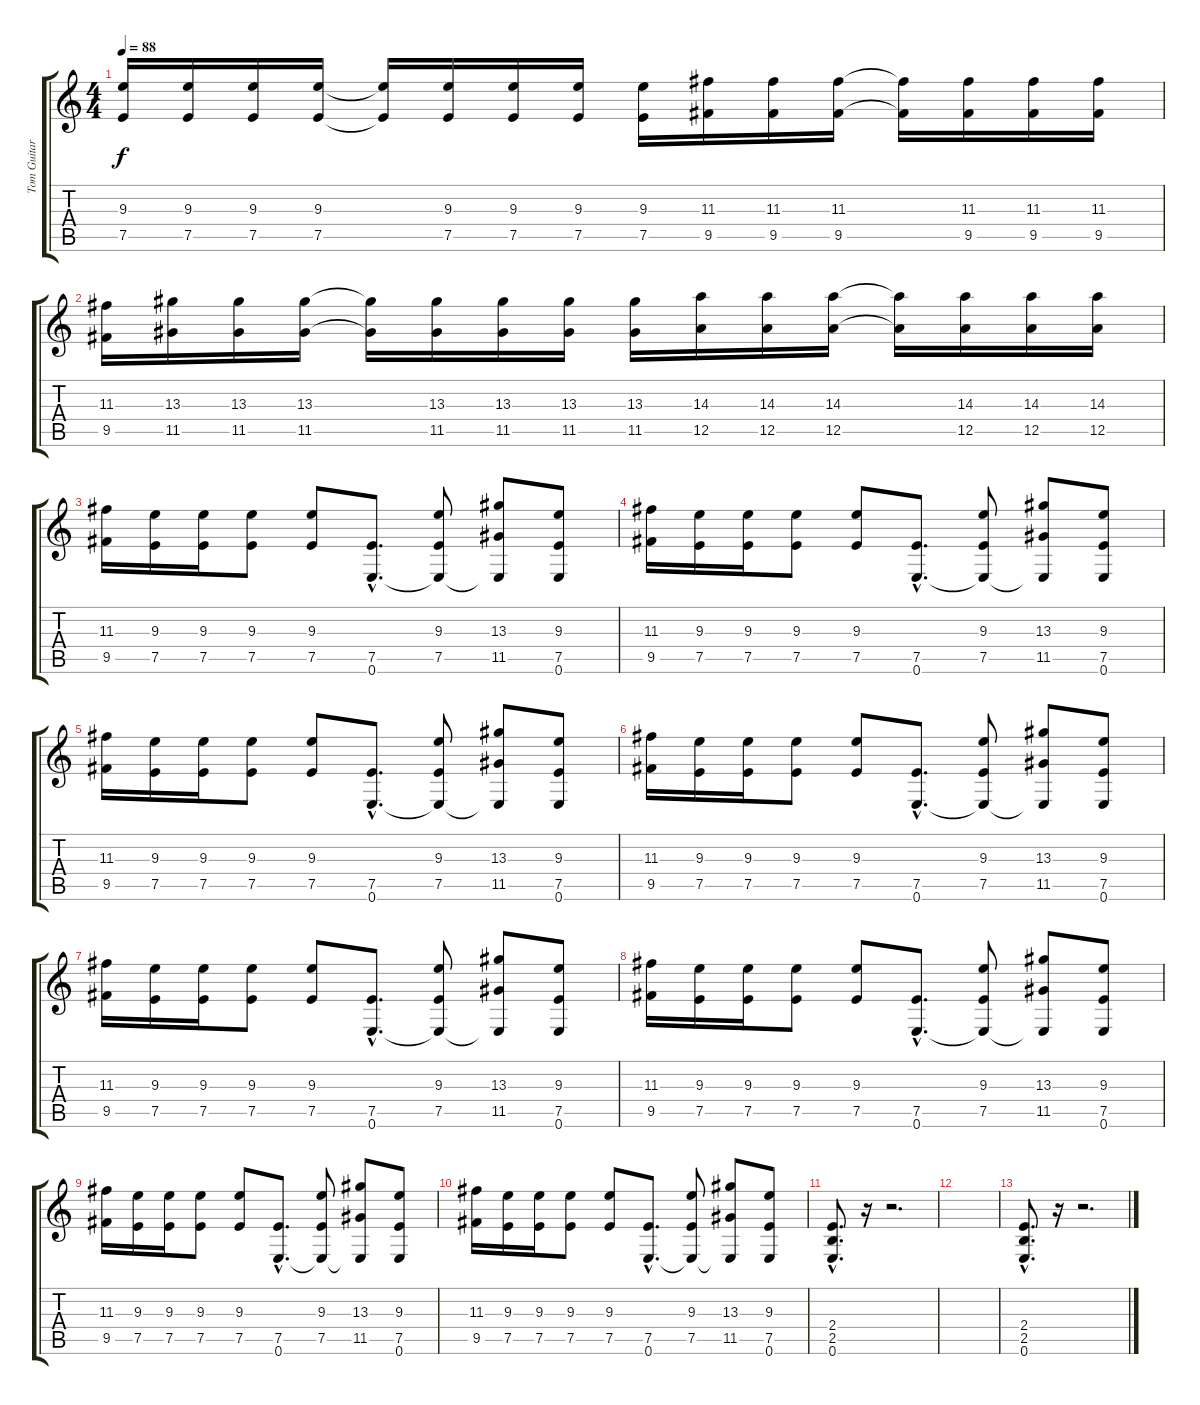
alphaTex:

\track ("Tom Guitar" "Tom Guitar") {instrument distortionguitar}
\staff {score tabs}
\tuning (E4 B3 G3 D3 A2 E2) {hide}
\ts (4 4)
\tempo 88
\clef g2
\ks c
(9.3 7.5).16{dy f} (9.3 7.5).16 (9.3 7.5).16 (9.3 7.5).16 (9.3{t} 7.5{t}).16 (9.3 7.5).16 (9.3 7.5).16 (9.3 7.5).16 (9.3 7.5).16 (11.3 9.5).16 (11.3 9.5).16 (11.3 9.5).16 (11.3{t} 9.5{t}).16 (11.3 9.5).16 (11.3 9.5).16 (11.3 9.5).16 |
(11.3 9.5).16 (13.3 11.5).16 (13.3 11.5).16 (13.3 11.5).16 (13.3{t} 11.5{t}).16 (13.3 11.5).16 (13.3 11.5).16 (13.3 11.5).16 (13.3 11.5).16 (14.3 12.5).16 (14.3 12.5).16 (14.3 12.5).16 (14.3{t} 12.5{t}).16 (14.3 12.5).16 (14.3 12.5).16 (14.3 12.5).16 |
(11.3 9.5).16{volume 10} (9.3 7.5).16 (9.3 7.5).16 (9.3 7.5).8 (9.3 7.5).8 (7.5{hac} 0.6{hac}).8{d} (9.3 7.5 0.6{t}).8 (13.3 11.5 0.6{t}).8 (9.3 7.5 0.6).8 |
(11.3 9.5).16 (9.3 7.5).16 (9.3 7.5).16 (9.3 7.5).8 (9.3 7.5).8 (7.5{hac} 0.6{hac}).8{d} (9.3 7.5 0.6{t}).8 (13.3 11.5 0.6{t}).8 (9.3 7.5 0.6).8 |
(11.3 9.5).16{volume 13} (9.3 7.5).16 (9.3 7.5).16 (9.3 7.5).8 (9.3 7.5).8 (7.5{hac} 0.6{hac}).8{d} (9.3 7.5 0.6{t}).8 (13.3 11.5 0.6{t}).8 (9.3 7.5 0.6).8 |
(11.3 9.5).16 (9.3 7.5).16 (9.3 7.5).16 (9.3 7.5).8 (9.3 7.5).8 (7.5{hac} 0.6{hac}).8{d} (9.3 7.5 0.6{t}).8 (13.3 11.5 0.6{t}).8 (9.3 7.5 0.6).8 |
(11.3 9.5).16 (9.3 7.5).16 (9.3 7.5).16 (9.3 7.5).8 (9.3 7.5).8 (7.5{hac} 0.6{hac}).8{d} (9.3 7.5 0.6{t}).8 (13.3 11.5 0.6{t}).8 (9.3 7.5 0.6).8 |
(11.3 9.5).16 (9.3 7.5).16 (9.3 7.5).16 (9.3 7.5).8 (9.3 7.5).8 (7.5{hac} 0.6{hac}).8{d} (9.3 7.5 0.6{t}).8 (13.3 11.5 0.6{t}).8 (9.3 7.5 0.6).8 |
(11.3 9.5).16 (9.3 7.5).16 (9.3 7.5).16 (9.3 7.5).8 (9.3 7.5).8 (7.5{hac} 0.6{hac}).8{d} (9.3 7.5 0.6{t}).8 (13.3 11.5 0.6{t}).8 (9.3 7.5 0.6).8 |
(11.3 9.5).16 (9.3 7.5).16 (9.3 7.5).16 (9.3 7.5).8 (9.3 7.5).8 (7.5{hac} 0.6{hac}).8{d} (9.3 7.5 0.6{t}).8 (13.3 11.5 0.6{t}).8 (9.3 7.5 0.6).8 |
(2.4{hac} 2.5{hac} 0.6{hac}).8{d} r.16 r.2{d} |
|
(2.4{hac} 2.5{hac} 0.6{hac}).8{d} r.16 r.2{d}
